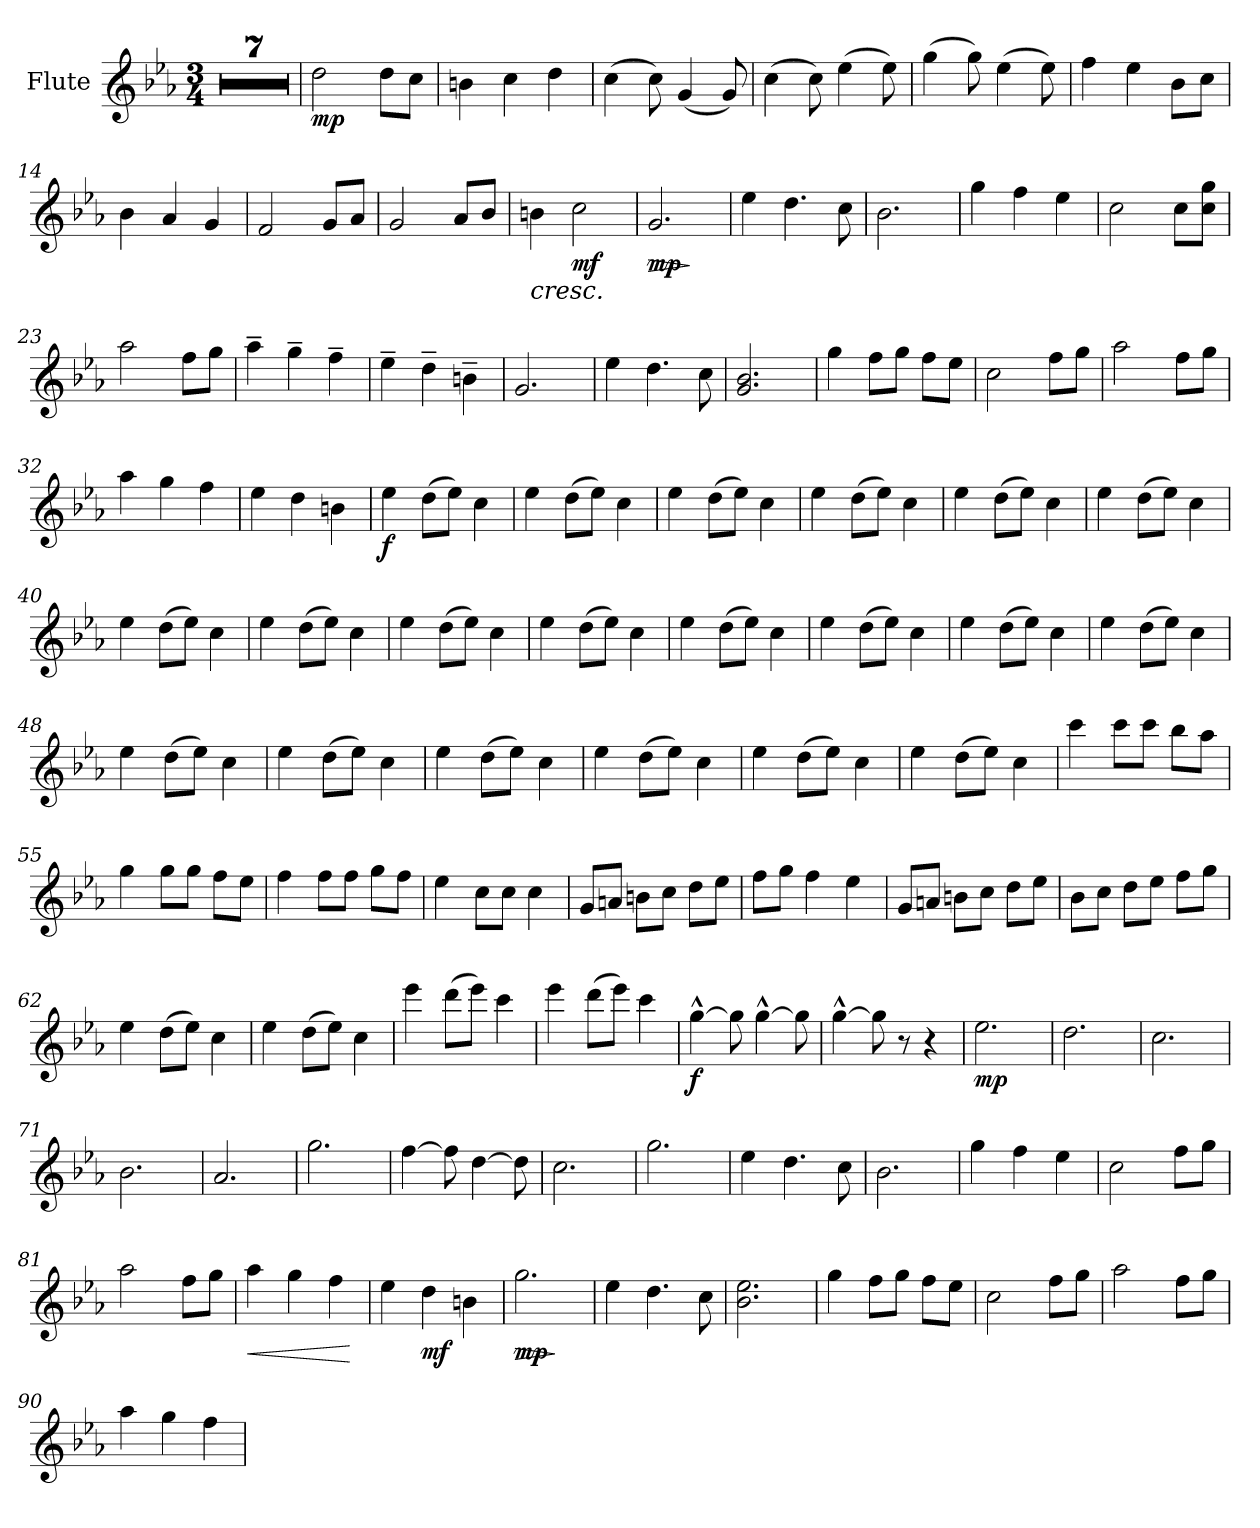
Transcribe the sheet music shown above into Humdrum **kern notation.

**kern	**dynam
*part1	*part1
*staff1	*staff1
*I"Flute	*
*I'Fl.	*
*clefG2	*
*k[b-e-a-]	*
*M3/4	*
*MM180	*
=1	=1
2.r	.
=2	=2
2.r	.
=3	=3
2.r	.
=4	=4
2.r	.
=5	=5
2.r	.
=6	=6
2.r	.
=7	=7
2.r	.
=8	=8
!	!LO:DY:b
2dd\	mp
8dd\L	.
8cc\J	.
=9	=9
4bn\	.
4cc\	.
4dd\	.
=10	=10
(4cc\	.
8cc\)	.
(4g/	.
8g/)	.
=11	=11
(4cc\	.
8cc\)	.
(4ee-\	.
8ee-\)	.
=12	=12
(4gg\	.
8gg\)	.
(4ee-\	.
8ee-\)	.
!!LO:LB:g=z
=13	=13
4ff\	.
4ee-\	.
8b-\L	.
8cc\J	.
=14	=14
4b-\	.
4a-/	.
4g/	.
=15	=15
2f/	.
8g/L	.
8a-/J	.
=16	=16
2g/	.
8a-/L	.
8b-/J	.
=17	=17
!	!LO:HP:b
4bn\	<
!	!LO:DY:b
2cc\	mf
.	[
=18	=18
!	!LO:HP:b
!	!LO:DY:n=1:b
2.g/	> mp
.	]
=19	=19
4ee-\	.
4.dd\	.
8cc\	.
=20	=20
2.b-\	.
=21	=21
4gg\	.
4ff\	.
4ee-\	.
=22	=22
2cc\	.
8cc\L	.
8cc\ 8gg\J	.
=23	=23
2aa-\	.
8ff\L	.
8gg\J	.
!!LO:LB:g=z
=24	=24
4aa-~\	.
4gg~\	.
4ff~\	.
=25	=25
4ee-~\	.
4dd~\	.
4bn~\	.
=26	=26
2.g/	.
=27	=27
4ee-\	.
4.dd\	.
8cc\	.
=28	=28
2.g/ 2.b-/	.
=29	=29
4gg\	.
8ff\L	.
8gg\J	.
8ff\L	.
8ee-\J	.
=30	=30
2cc\	.
8ff\L	.
8gg\J	.
=31	=31
2aa-\	.
8ff\L	.
8gg\J	.
=32	=32
4aa-\	.
4gg\	.
4ff\	.
=33	=33
4ee-\	.
4dd\	.
4bn\	.
!!LO:LB:g=z
=34	=34
!	!LO:DY:b
4ee-\	f
(8dd\L	.
8ee-\J)	.
4cc\	.
=35	=35
4ee-\	.
(8dd\L	.
8ee-\J)	.
4cc\	.
=36	=36
4ee-\	.
(8dd\L	.
8ee-\J)	.
4cc\	.
=37	=37
4ee-\	.
(8dd\L	.
8ee-\J)	.
4cc\	.
=38	=38
4ee-\	.
(8dd\L	.
8ee-\J)	.
4cc\	.
=39	=39
4ee-\	.
(8dd\L	.
8ee-\J)	.
4cc\	.
=40	=40
4ee-\	.
(8dd\L	.
8ee-\J)	.
4cc\	.
=41	=41
4ee-\	.
(8dd\L	.
8ee-\J)	.
4cc\	.
=42	=42
4ee-\	.
(8dd\L	.
8ee-\J)	.
4cc\	.
!!LO:LB:g=z
=43	=43
4ee-\	.
(8dd\L	.
8ee-\J)	.
4cc\	.
=44	=44
4ee-\	.
(8dd\L	.
8ee-\J)	.
4cc\	.
=45	=45
4ee-\	.
(8dd\L	.
8ee-\J)	.
4cc\	.
=46	=46
4ee-\	.
(8dd\L	.
8ee-\J)	.
4cc\	.
=47	=47
4ee-\	.
(8dd\L	.
8ee-\J)	.
4cc\	.
=48	=48
4ee-\	.
(8dd\L	.
8ee-\J)	.
4cc\	.
=49	=49
4ee-\	.
(8dd\L	.
8ee-\J)	.
4cc\	.
=50	=50
4ee-\	.
(8dd\L	.
8ee-\J)	.
4cc\	.
=51	=51
4ee-\	.
(8dd\L	.
8ee-\J)	.
4cc\	.
!!LO:LB:g=z
=52	=52
4ee-\	.
(8dd\L	.
8ee-\J)	.
4cc\	.
=53	=53
4ee-\	.
(8dd\L	.
8ee-\J)	.
4cc\	.
=54	=54
4ccc\	.
8ccc\L	.
8ccc\J	.
8bb-\L	.
8aa-\J	.
=55	=55
4gg\	.
8gg\L	.
8gg\J	.
8ff\L	.
8ee-\J	.
=56	=56
4ff\	.
8ff\L	.
8ff\J	.
8gg\L	.
8ff\J	.
=57	=57
4ee-\	.
8cc\L	.
8cc\J	.
4cc\	.
=58	=58
8g/L	.
8an/J	.
8bn\L	.
8cc\J	.
8dd\L	.
8ee-\J	.
!!LO:LB:g=z
=59	=59
8ff\L	.
8gg\J	.
4ff\	.
4ee-\	.
=60	=60
8g/L	.
8an/J	.
8bn\L	.
8cc\J	.
8dd\L	.
8ee-\J	.
=61	=61
8b-\L	.
8cc\J	.
8dd\L	.
8ee-\J	.
8ff\L	.
8gg\J	.
=62	=62
4ee-\	.
(8dd\L	.
8ee-\J)	.
4cc\	.
=63	=63
4ee-\	.
(8dd\L	.
8ee-\J)	.
4cc\	.
=64	=64
4eee-\	.
(8ddd\L	.
8eee-\J)	.
4ccc\	.
=65	=65
4eee-\	.
(8ddd\L	.
8eee-\J)	.
4ccc\	.
!!LO:LB:g=z
=66	=66
!	!LO:DY:b
[4gg^^\	f
8gg\]	.
[4gg^^\	.
8gg\]	.
=67	=67
[4gg^^\	.
8gg\]	.
8r	.
4r	.
=68	=68
!	!LO:DY:b
2.ee-\	mp
=69	=69
2.dd\	.
=70	=70
2.cc\	.
=71	=71
2.b-\	.
=72	=72
2.a-/	.
=73	=73
2.gg\	.
=74	=74
[4ff\	.
8ff\]	.
[4dd\	.
8dd\]	.
=75	=75
2.cc\	.
=76	=76
2.gg\	.
=77	=77
4ee-\	.
4.dd\	.
8cc\	.
=78	=78
2.b-\	.
!!LO:LB:g=z
=79	=79
4gg\	.
4ff\	.
4ee-\	.
=80	=80
2cc\	.
8ff\L	.
8gg\J	.
=81	=81
2aa-\	.
8ff\L	.
8gg\J	.
=82	=82
!	!LO:HP:b
4aa-\	<
4gg\	.
4ff\	.
.	[
=83	=83
4ee-\	.
!	!LO:DY:b
4dd\	mf
4bn\	.
=84	=84
!	!LO:HP:b
!	!LO:DY:n=1:b
2.gg\	> mp
.	]
=85	=85
4ee-\	.
4.dd\	.
8cc\	.
=86	=86
2.b-\ 2.ee-\	.
=87	=87
4gg\	.
8ff\L	.
8gg\J	.
8ff\L	.
8ee-\J	.
=88	=88
2cc\	.
8ff\L	.
8gg\J	.
=89	=89
2aa-\	.
8ff\L	.
8gg\J	.
!!LO:PB:g=z
=90	=90
4aa-\	.
4gg\	.
4ff\	.
=	=
*-	*-
